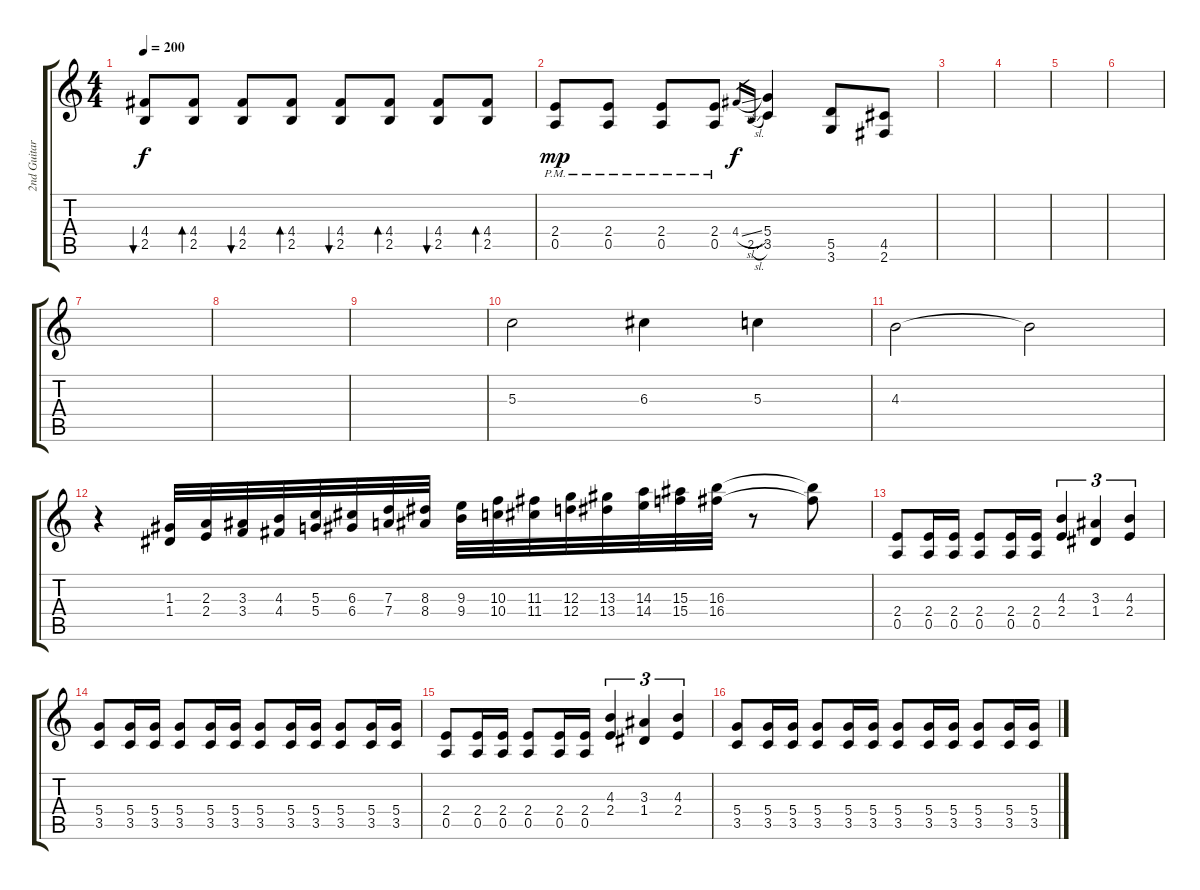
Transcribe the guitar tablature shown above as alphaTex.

\track ("2nd Guitar" "2nd Guitar") {instrument overdrivenguitar}
\staff {score tabs}
\tuning (E4 B3 G3 D3 A2 E2) {hide}
\ts (4 4)
\tempo 200
\clef g2
\ks c
(4.4 2.5).8{bu 60 dy f} (4.4 2.5).8{bd 60} (4.4 2.5).8{bu 60} (4.4 2.5).8{bd 60} (4.4 2.5).8{bu 60} (4.4 2.5).8{bd 60} (4.4 2.5).8{bu 60} (4.4 2.5).8{bd 60} |
(2.4{pm} 0.5{pm}).8{dy mp} (2.4{pm} 0.5{pm}).8 (2.4{pm} 0.5{pm}).8 (2.4{pm} 0.5{pm}).8 4.4{sl}.16{gr dy f} 2.5{sl}.16{gr} (5.4 3.5).4 (5.5 3.6).8 (4.5 2.6).8 |
|
|
|
|
|
|
|
5.3.2{volume 8} 6.3.4 5.3.4 |
4.3.2 4.3{t}.2 |
r.4{volume 10 instrument overdrivenguitar} (1.3 1.4).32 (2.3 2.4).32 (3.3 3.4).32 (4.3 4.4).32 (5.3 5.4).32 (6.3 6.4).32 (7.3 7.4).32 (8.3 8.4).32 (9.3 9.4).32 (10.3 10.4).32 (11.3 11.4).32 (12.3 12.4).32 (13.3 13.4).32 (14.3 14.4).32 (15.3 15.4).32 (16.3 16.4).32 r.8 (16.3{t} 16.4{t}).8 |
(2.4 0.5).8{volume 13} (2.4 0.5).16 (2.4 0.5).16 (2.4 0.5).8 (2.4 0.5).16 (2.4 0.5).16 (4.3 2.4).4{tu (3 2)} (3.3 1.4).4{tu (3 2)} (4.3 2.4).4{tu (3 2)} |
(5.4 3.5).8 (5.4 3.5).16 (5.4 3.5).16 (5.4 3.5).8 (5.4 3.5).16 (5.4 3.5).16 (5.4 3.5).8 (5.4 3.5).16 (5.4 3.5).16 (5.4 3.5).8 (5.4 3.5).16 (5.4 3.5).16 |
(2.4 0.5).8 (2.4 0.5).16 (2.4 0.5).16 (2.4 0.5).8 (2.4 0.5).16 (2.4 0.5).16 (4.3 2.4).4{tu (3 2)} (3.3 1.4).4{tu (3 2)} (4.3 2.4).4{tu (3 2)} |
(5.4 3.5).8 (5.4 3.5).16 (5.4 3.5).16 (5.4 3.5).8 (5.4 3.5).16 (5.4 3.5).16 (5.4 3.5).8 (5.4 3.5).16 (5.4 3.5).16 (5.4 3.5).8 (5.4 3.5).16 (5.4 3.5).16
